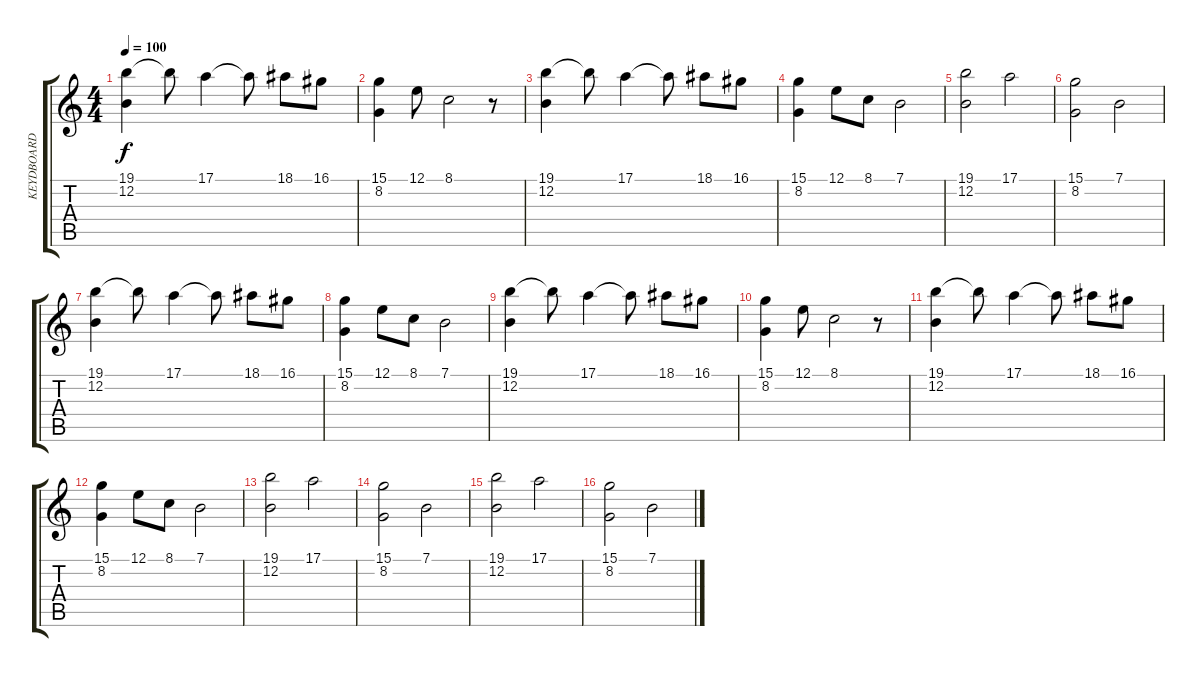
\track ("KEYDBOARD" "KEYDBOARD") {instrument stringensemble1}
\staff {score tabs}
\tuning (E4 B3 G3 D3 A2 E2) {hide}
\ts (4 4)
\tempo 100
\clef g2
\ks c
(19.1 12.2).4{dy f} 19.1{t}.8 17.1.4 17.1{t}.8 18.1.8 16.1.8 |
(15.1 8.2).4 12.1.8 8.1.2 r.8 |
(19.1 12.2).4 19.1{t}.8 17.1.4 17.1{t}.8 18.1.8 16.1.8 |
(15.1 8.2).4 12.1.8 8.1.8 7.1.2 |
(19.1 12.2).2 17.1.2 |
(15.1 8.2).2 7.1.2 |
(19.1 12.2).4 19.1{t}.8 17.1.4 17.1{t}.8 18.1.8 16.1.8 |
(15.1 8.2).4 12.1.8 8.1.8 7.1.2 |
(19.1 12.2).4 19.1{t}.8 17.1.4 17.1{t}.8 18.1.8 16.1.8 |
(15.1 8.2).4 12.1.8 8.1.2 r.8 |
(19.1 12.2).4 19.1{t}.8 17.1.4 17.1{t}.8 18.1.8 16.1.8 |
(15.1 8.2).4 12.1.8 8.1.8 7.1.2 |
(19.1 12.2).2 17.1.2 |
(15.1 8.2).2 7.1.2 |
(19.1 12.2).2 17.1.2 |
(15.1 8.2).2 7.1.2
